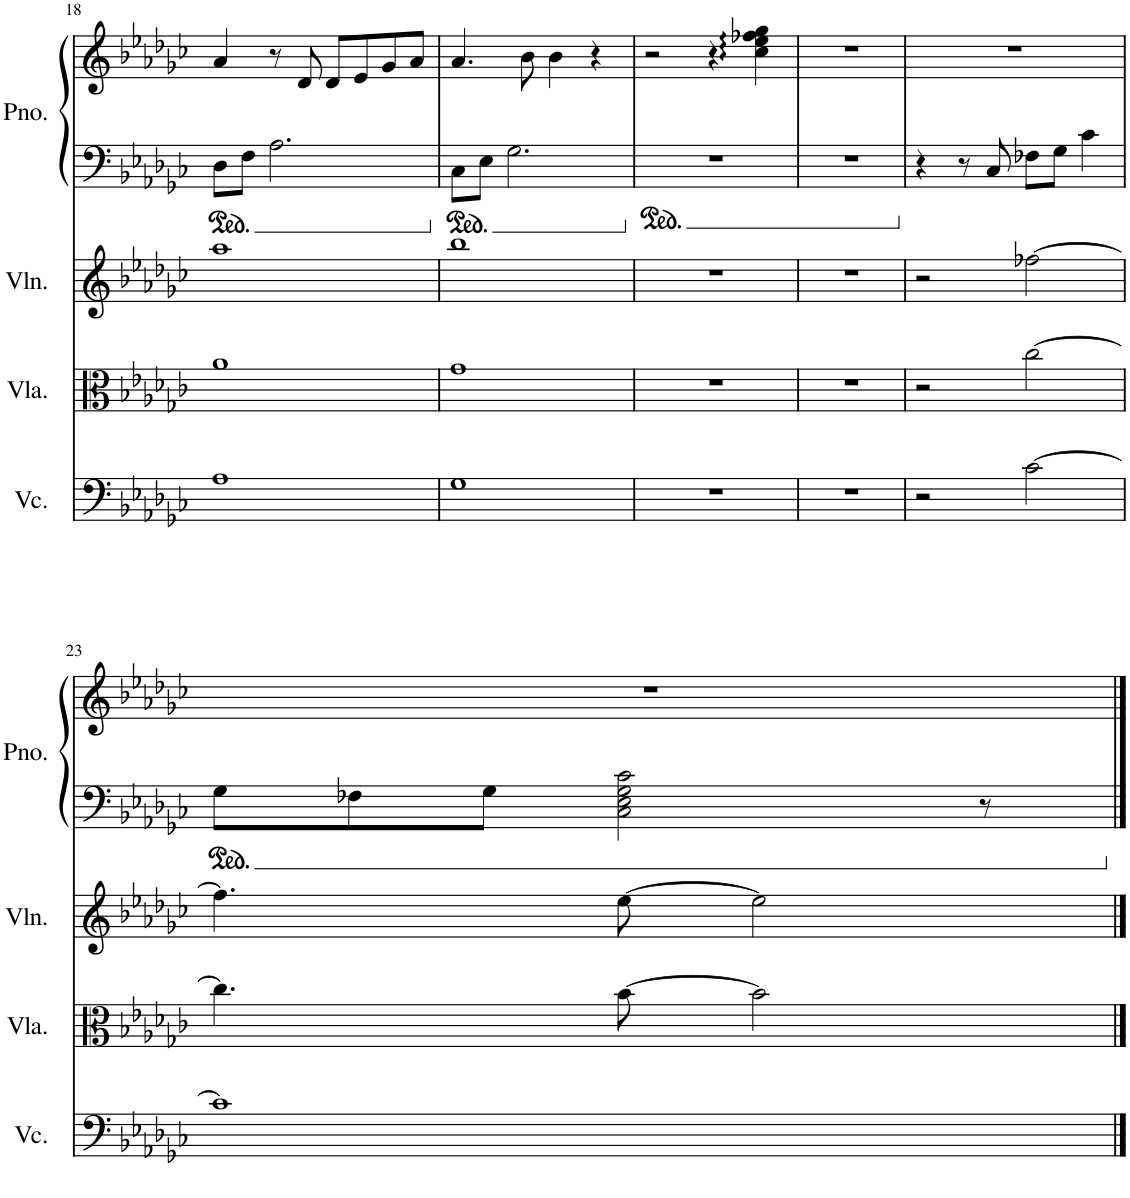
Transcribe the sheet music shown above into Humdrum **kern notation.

**kern	**kern	**kern	**kern	**kern
*part4	*part3	*part2	*part1	*part1
*staff5	*staff4	*staff3	*staff2	*staff1
*I"Cello	*I"Viola	*I"Violin	*I"Piano	*
*	*I'Vla.	*I'Vln.	*I'Pno.	*
!!LO:PB:g=z
*clefF4	*clefC3	*clefG2	*clefF4	*clefG2
*k[b-e-a-d-g-c-]	*k[b-e-a-d-g-c-]	*k[b-e-a-d-g-c-]	*k[b-e-a-d-g-c-]	*k[b-e-a-d-g-c-]
*M4/4	*M4/4	*M4/4	*M4/4	*M4/4
=18	=18	=18	=18	=18
1A-	1a-	1aa-	8D-\L	4a-/
.	.	.	8F\J	.
.	.	.	2.A-\	8r
.	.	.	.	8d-/
.	.	.	.	8d-/L
.	.	.	.	8e-/
.	.	.	.	8g-/
.	.	.	.	8a-/J
=19	=19	=19	=19	=19
1G-	1g-	1bb-	8C-\L	4.a-/
.	.	.	8E-\J	.
.	.	.	2.G-\	.
.	.	.	.	8b-\
.	.	.	.	4b-\
.	.	.	.	4r
=20	=20	=20	=20	=20
1r	1r	1r	1r	2r
.	.	.	.	4r
.	.	.	.	4cc-\ 4ee-\ 4ff-X\ 4gg-\
=21	=21	=21	=21	=21
1r	1r	1r	1r	1r
=22	=22	=22	=22	=22
2r	2r	2r	4r	1r
.	.	.	8r	.
.	.	.	8C-/	.
[2c-\	[2cc-\	[2ff-X\	8F-X\L	.
.	.	.	8G-\J	.
.	.	.	4c-\	.
!!LO:LB:g=z
=23	=23	=23	=23	=23
1c-]	4.cc-\]	4.ff-\]	8G-\L	1r
.	.	.	8F-X\	.
.	.	.	8G-\J	.
.	[8b-\	[8ee-\	2C-\ 2E-\ 2G-\ 2c-\	.
.	2b-\]	2ee-\]	.	.
.	.	.	8r	.
==	==	==	==	==
*-	*-	*-	*-	*-
